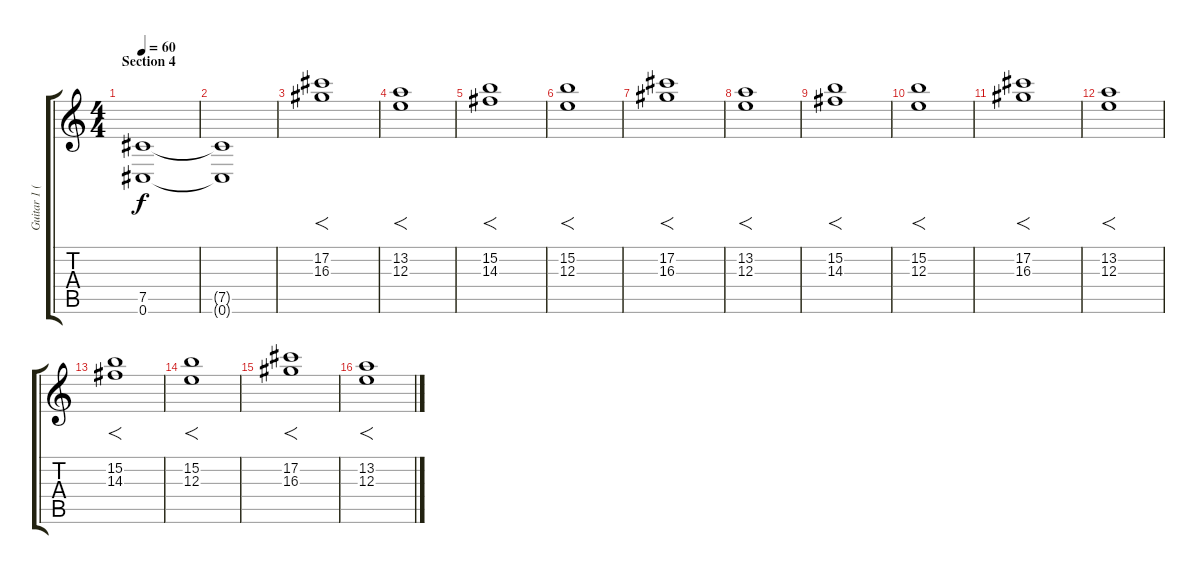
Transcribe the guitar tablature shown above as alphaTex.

\track ("Guitar 1 (Distortion)" "Guitar 1 (") {instrument distortionguitar}
\staff {score tabs}
\tuning (Db4 Ab3 E3 B2 Gb2 Db2) {hide}
\ts (4 4)
\section ("" "Section 4")
\tempo 60
\clef g2
\ks c
(7.5 0.6).1{dy f volume 4} |
(7.5{t} 0.6{t}).1 |
(17.2 16.3).1{f volume 12} |
(13.2 12.3).1{f} |
(15.2 14.3).1{f} |
(15.2 12.3).1{f} |
(17.2 16.3).1{f} |
(13.2 12.3).1{f} |
(15.2 14.3).1{f} |
(15.2 12.3).1{f} |
(17.2 16.3).1{f} |
(13.2 12.3).1{f} |
(15.2 14.3).1{f} |
(15.2 12.3).1{f} |
(17.2 16.3).1{f} |
(13.2 12.3).1{f}
